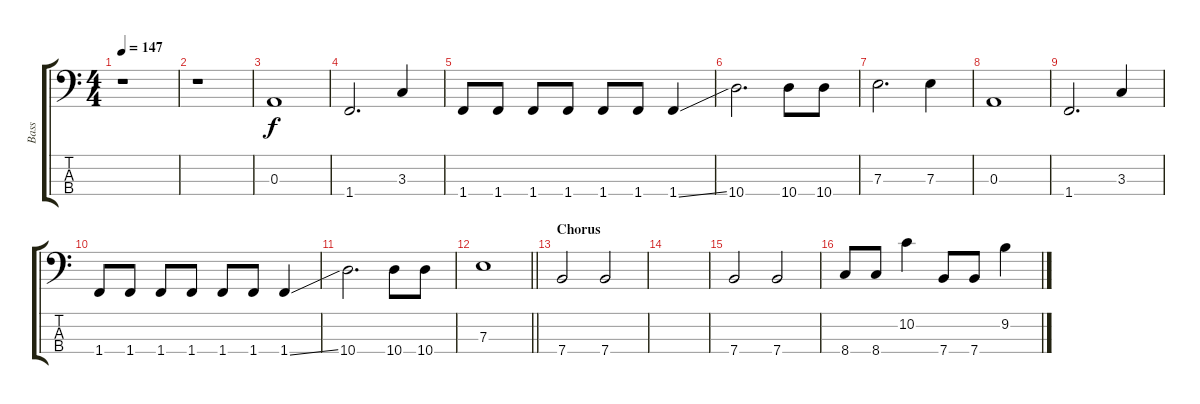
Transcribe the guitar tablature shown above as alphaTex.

\track ("Bass" "Bass") {instrument electricbasspick}
\staff {score tabs}
\tuning (G2 D2 A1 E1) {hide}
\ts (4 4)
\tempo 147
\clef f4
\ks c
r.1{dy f} |
r.1 |
0.3.1 |
1.4.2{d} 3.3.4 |
1.4.8 1.4.8 1.4.8 1.4.8 1.4.8 1.4.8 1.4{ss}.4 |
10.4.2{d} 10.4.8 10.4.8 |
7.3.2{d} 7.3.4 |
0.3.1 |
1.4.2{d} 3.3.4 |
1.4.8 1.4.8 1.4.8 1.4.8 1.4.8 1.4.8 1.4{ss}.4 |
10.4.2{d} 10.4.8 10.4.8 |
\barLineRight lightlight
7.3.1 |
\section ("" "Chorus")
7.4.2 7.4.2 |
|
7.4.2 7.4.2 |
8.4.8 8.4.8 10.2.4 7.4.8 7.4.8 9.2.4
